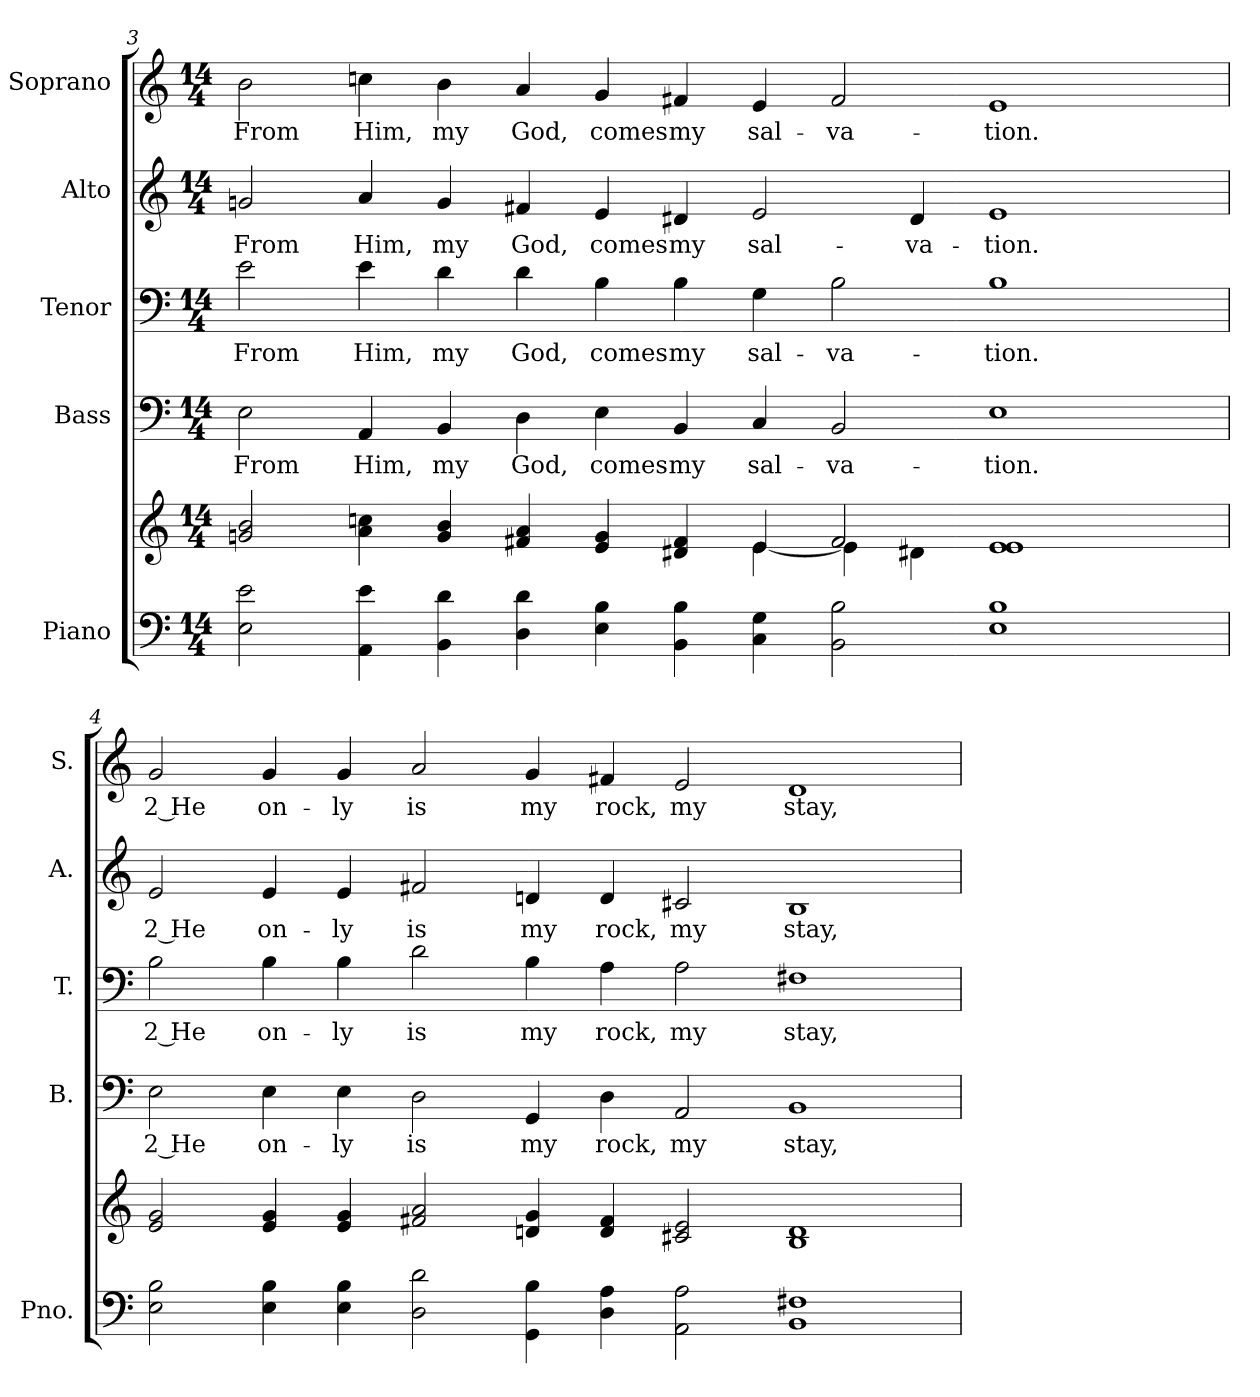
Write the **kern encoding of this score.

**kern	**kern	**kern	**text	**kern	**text	**kern	**text	**kern	**text
*part5	*part5	*part4	*part4	*part3	*part3	*part2	*part2	*part1	*part1
*staff6	*staff5	*staff4	*staff4	*staff3	*staff3	*staff2	*staff2	*staff1	*staff1
*I"Piano	*	*I"Bass	*	*I"Tenor	*	*I"Alto	*	*I"Soprano	*
*I'Pno.	*	*I'B.	*	*I'T.	*	*I'A.	*	*I'S.	*
!!LO:PB:g=z
*clefF4	*clefG2	*clefF4	*	*clefF4	*	*clefG2	*	*clefG2	*
*k[]	*k[]	*k[]	*	*k[]	*	*k[]	*	*k[]	*
*C:	*C:	*C:	*	*C:	*	*C:	*	*C:	*
*M14/4	*M14/4	*M14/4	*	*M14/4	*	*M14/4	*	*M14/4	*
=3	=3	=3	=3	=3	=3	=3	=3	=3	=3
*	*^	*	*	*	*	*	*	*	*
!	!	!	!	!LO:LY:b:color=#000000	!	!	!	!	!	!
!	!	!	!	!	!	!LO:LY:b:color=#000000	!	!	!	!
!	!	!	!	!	!	!	!	!LO:LY:b:color=#000000	!	!
!	!	!	!	!	!	!	!	!	!	!LO:LY:b:color=#000000
2Ei\ 2ei	2gni/ 2bi	1ryy	2Ei\	From	2ei\	From	2gni/	From	2bi\	From
!	!	!	!	!LO:LY:b:color=#000000	!	!	!	!	!	!
!	!	!	!	!	!	!LO:LY:b:color=#000000	!	!	!	!
!	!	!	!	!	!	!	!	!LO:LY:b:color=#000000	!	!
!	!	!	!	!	!	!	!	!	!	!LO:LY:b:color=#000000
4AAi\ 4ei	4ai\ 4ccni	.	4AAi/	Him,	4ei\	Him,	4ai/	Him,	4ccni\	Him,
!	!	!	!	!LO:LY:b:color=#000000	!	!	!	!	!	!
!	!	!	!	!	!	!LO:LY:b:color=#000000	!	!	!	!
!	!	!	!	!	!	!	!	!LO:LY:b:color=#000000	!	!
!	!	!	!	!	!	!	!	!	!	!LO:LY:b:color=#000000
4BBi\ 4di	4gi/ 4bi	.	4BBi/	my	4di\	my	4gi/	my	4bi\	my
!	!	!	!	!LO:LY:b:color=#000000	!	!	!	!	!	!
!	!	!	!	!	!	!LO:LY:b:color=#000000	!	!	!	!
!	!	!	!	!	!	!	!	!LO:LY:b:color=#000000	!	!
!	!	!	!	!	!	!	!	!	!	!LO:LY:b:color=#000000
4Di\ 4di	4f#Xi/ 4ai	2ryy	4Di\	God,	4di\	God,	4f#Xi/	God,	4ai/	God,
!	!	!	!	!LO:LY:b:color=#000000	!	!	!	!	!	!
!	!	!	!	!	!	!LO:LY:b:color=#000000	!	!	!	!
!	!	!	!	!	!	!	!	!LO:LY:b:color=#000000	!	!
!	!	!	!	!	!	!	!	!	!	!LO:LY:b:color=#000000
4Ei\ 4Bi	4ei/ 4gi	.	4Ei\	comes	4Bi\	comes	4ei/	comes	4gi/	comes
!	!	!	!	!LO:LY:b:color=#000000	!	!	!	!	!	!
!	!	!	!	!	!	!LO:LY:b:color=#000000	!	!	!	!
!	!	!	!	!	!	!	!	!LO:LY:b:color=#000000	!	!
!	!	!	!	!	!	!	!	!	!	!LO:LY:b:color=#000000
4BBi\ 4Bi	4d#Xi/ 4f#i	4ryy	4BBi/	my	4Bi\	my	4d#Xi/	my	4f#Xi/	my
!	!	!	!	!LO:LY:b:color=#000000	!	!	!	!	!	!
!	!	!	!	!	!	!LO:LY:b:color=#000000	!	!	!	!
!	!	!	!	!	!	!	!	!LO:LY:b:color=#000000	!	!
!	!	!	!	!	!	!	!	!	!	!LO:LY:b:color=#000000
4Ci\ 4Gi	4ei/	[<4ei\	4Ci/	sal-	4Gi\	sal-	2ei/	sal-	4ei/	sal-
!	!	!	!	!LO:LY:b:color=#000000	!	!	!	!	!	!
!	!	!	!	!	!	!LO:LY:b:color=#000000	!	!	!	!
!	!	!	!	!	!	!	!	!	!	!LO:LY:b:color=#000000
2BBi\ 2Bi	2f#i/	4ei\]	2BBi/	-va-	2Bi\	-va-	.	.	2f#i/	-va-
!	!	!	!	!	!	!	!	!LO:LY:b:color=#000000	!	!
.	.	4d#Xi\	.	.	.	.	4d#i/	-va-	.	.
!	!	!	!	!LO:LY:b:color=#000000	!	!	!	!	!	!
!	!	!	!	!	!	!LO:LY:b:color=#000000	!	!	!	!
!	!	!	!	!	!	!	!	!LO:LY:b:color=#000000	!	!
!	!	!	!	!	!	!	!	!	!	!LO:LY:b:color=#000000
1Ei 1Bi	1ei 1ei	2ryy	1Ei	-tion.	1Bi	-tion.	1ei	-tion.	1ei	-tion.
.	.	2ryy	.	.	.	.	.	.	.	.
*	*v	*v	*	*	*	*	*	*	*	*
=4	=4	=4	=4	=4	=4	=4	=4	=4	=4
*	*^	*	*	*	*	*	*	*	*
!	!	!	!	!LO:LY:b:color=#000000	!	!	!	!	!	!
*	*v	*v	*	*	*	*	*	*	*	*
*	*^	*	*	*	*	*	*	*	*
!	!	!	!	!	!	!LO:LY:b:color=#000000	!	!	!	!
*	*v	*v	*	*	*	*	*	*	*	*
*	*^	*	*	*	*	*	*	*	*
!	!	!	!	!	!	!	!	!LO:LY:b:color=#000000	!	!
*	*v	*v	*	*	*	*	*	*	*	*
*	*^	*	*	*	*	*	*	*	*
!	!	!	!	!	!	!	!	!	!	!LO:LY:b:color=#000000
*	*v	*v	*	*	*	*	*	*	*	*
2Ei\ 2Bi	2ei/ 2gi	2Ei\	2 He	2Bi\	2 He	2ei/	2 He	2gi/	2 He
!	!	!	!LO:LY:b:color=#000000	!	!	!	!	!	!
!	!	!	!	!	!LO:LY:b:color=#000000	!	!	!	!
!	!	!	!	!	!	!	!LO:LY:b:color=#000000	!	!
!	!	!	!	!	!	!	!	!	!LO:LY:b:color=#000000
4Ei\ 4Bi	4ei/ 4gi	4Ei\	on-	4Bi\	on-	4ei/	on-	4gi/	on-
!	!	!	!LO:LY:b:color=#000000	!	!	!	!	!	!
!	!	!	!	!	!LO:LY:b:color=#000000	!	!	!	!
!	!	!	!	!	!	!	!LO:LY:b:color=#000000	!	!
!	!	!	!	!	!	!	!	!	!LO:LY:b:color=#000000
4Ei\ 4Bi	4ei/ 4gi	4Ei\	-ly	4Bi\	-ly	4ei/	-ly	4gi/	-ly
!	!	!	!LO:LY:b:color=#000000	!	!	!	!	!	!
!	!	!	!	!	!LO:LY:b:color=#000000	!	!	!	!
!	!	!	!	!	!	!	!LO:LY:b:color=#000000	!	!
!	!	!	!	!	!	!	!	!	!LO:LY:b:color=#000000
2Di\ 2di	2f#Xi/ 2ai	2Di\	is	2di\	is	2f#Xi/	is	2ai/	is
!	!	!	!LO:LY:b:color=#000000	!	!	!	!	!	!
!	!	!	!	!	!LO:LY:b:color=#000000	!	!	!	!
!	!	!	!	!	!	!	!LO:LY:b:color=#000000	!	!
!	!	!	!	!	!	!	!	!	!LO:LY:b:color=#000000
4GGi\ 4Bi	4dni/ 4gi	4GGi/	my	4Bi\	my	4dni/	my	4gi/	my
!	!	!	!LO:LY:b:color=#000000	!	!	!	!	!	!
!	!	!	!	!	!LO:LY:b:color=#000000	!	!	!	!
!	!	!	!	!	!	!	!LO:LY:b:color=#000000	!	!
!	!	!	!	!	!	!	!	!	!LO:LY:b:color=#000000
4Di\ 4Ai	4di/ 4f#i	4Di\	rock,	4Ai\	rock,	4di/	rock,	4f#Xi/	rock,
!	!	!	!LO:LY:b:color=#000000	!	!	!	!	!	!
!	!	!	!	!	!LO:LY:b:color=#000000	!	!	!	!
!	!	!	!	!	!	!	!LO:LY:b:color=#000000	!	!
!	!	!	!	!	!	!	!	!	!LO:LY:b:color=#000000
2AAi\ 2Ai	2c#Xi/ 2ei	2AAi/	my	2Ai\	my	2c#Xi/	my	2ei/	my
!	!	!	!LO:LY:b:color=#000000	!	!	!	!	!	!
!	!	!	!	!	!LO:LY:b:color=#000000	!	!	!	!
!	!	!	!	!	!	!	!LO:LY:b:color=#000000	!	!
!	!	!	!	!	!	!	!	!	!LO:LY:b:color=#000000
1BBi 1F#Xi	1Bi 1di	1BBi	stay,	1F#Xi	stay,	1Bi	stay,	1di	stay,
=	=	=	=	=	=	=	=	=	=
*-	*-	*-	*-	*-	*-	*-	*-	*-	*-
